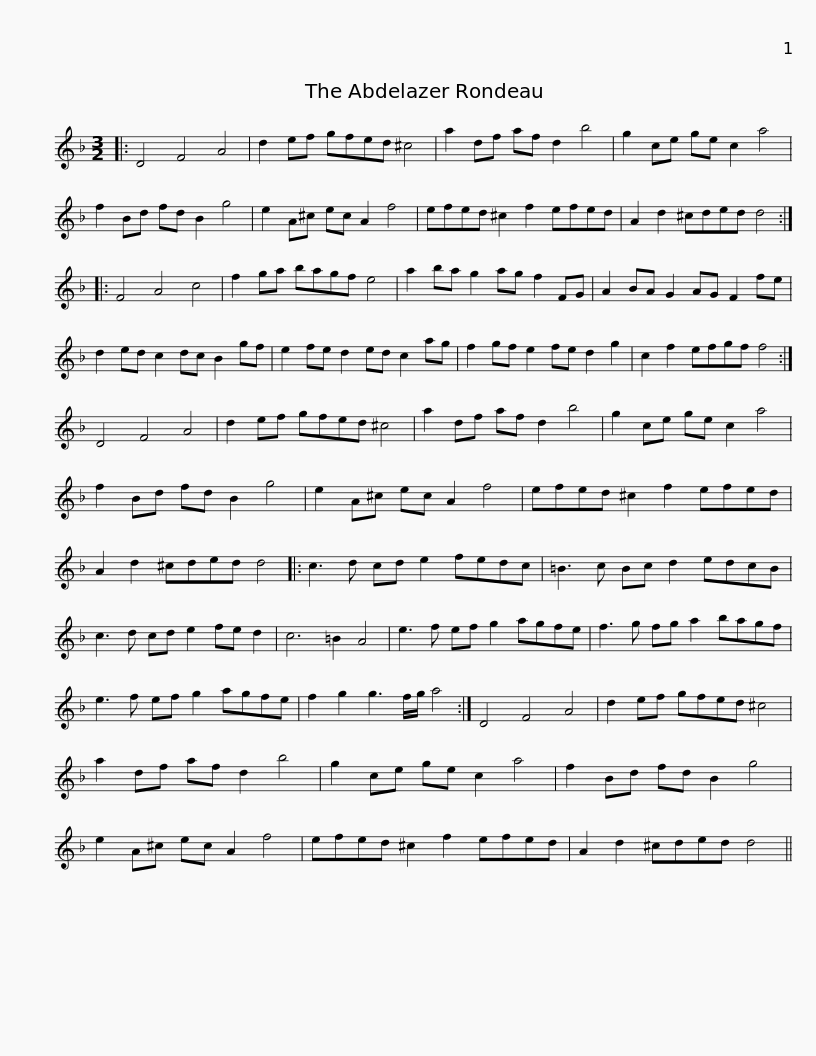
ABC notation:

X:1
L:1/8
M:3/2
I:linebreak $
K:Dmin
V:1 treble
V:1
|: D4 F4 A4 | d2 ef gfed ^c4 | a2 df af d2 b4 | g2 ce ge c2 a4 | f2 Bd fd B2 g4 |$ %5
 e2 A^c ec A2 f4 | efed ^c2 f2 efed | A2 d2 ^cded d4 :: F4 A4 c4 | f2 ga bagf e4 |$ %10
 a2 ba g2 ag f2 FG | A2 BA G2 AG F2 fe | d2 ed c2 dc B2 gf | e2 fe d2 ed c2 ag |$ f2 gf e2 fe d2 g2 | %15
 c2 f2 efgf f4 :| D4 F4 A4 | d2 ef gfed ^c4 | a2 df af d2 b4 | g2 ce ge c2 a4 |$ %20
 f2 Bd fd B2 g4 | e2 A^c ec A2 f4 | efed ^c2 f2 efed | A2 d2 ^cded d4 |: c3 d cd e2 fedc |$ %25
 =B3 c Bc d2 edcB | c3 d cd e2 fe d2 | c6 =B2 A4 | e3 f ef g2 agfe | f3 g fg a2 bagf |$ %30
 e3 f ef g2 agfe | f2 g2 g3 f/g/ a4 :| D4 F4 A4 | d2 ef gfed ^c4 | a2 df af d2 b4 |$ %35
 g2 ce ge c2 a4 | f2 Bd fd B2 g4 | e2 A^c ec A2 f4 | efed ^c2 f2 efed | A2 d2 ^cded d4 || %40
